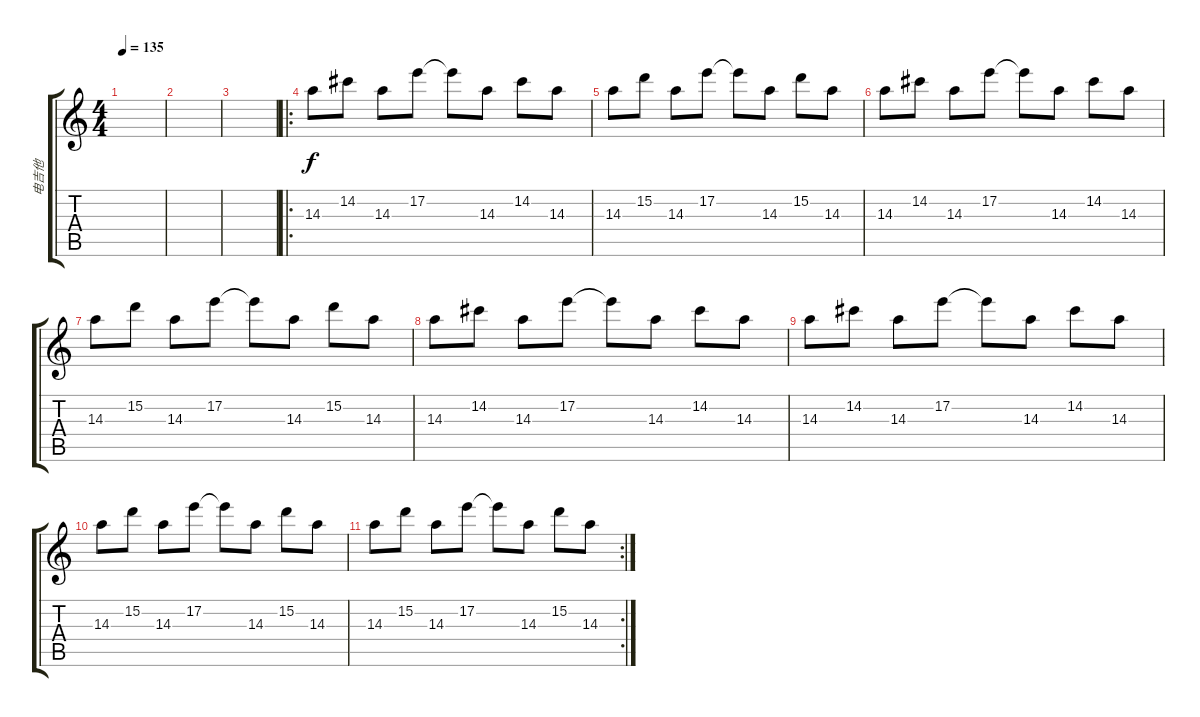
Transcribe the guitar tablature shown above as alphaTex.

\track ("电吉他" "电吉他") {instrument overdrivenguitar}
\staff {score tabs}
\tuning (E4 B3 G3 D3 A2 E2) {hide}
\ts (4 4)
\tempo 135
\clef g2
\ks c
|
|
|
\ro
14.3.8{dy f} 14.2.8 14.3.8 17.2.8 17.2{t}.8 14.3.8 14.2.8 14.3.8 |
14.3.8 15.2.8 14.3.8 17.2.8 17.2{t}.8 14.3.8 15.2.8 14.3.8 |
14.3.8 14.2.8 14.3.8 17.2.8 17.2{t}.8 14.3.8 14.2.8 14.3.8 |
14.3.8 15.2.8 14.3.8 17.2.8 17.2{t}.8 14.3.8 15.2.8 14.3.8 |
14.3.8 14.2.8 14.3.8 17.2.8 17.2{t}.8 14.3.8 14.2.8 14.3.8 |
14.3.8 14.2.8 14.3.8 17.2.8 17.2{t}.8 14.3.8 14.2.8 14.3.8 |
14.3.8 15.2.8 14.3.8 17.2.8 17.2{t}.8 14.3.8 15.2.8 14.3.8 |
\rc 2
14.3.8 15.2.8 14.3.8 17.2.8 17.2{t}.8 14.3.8 15.2.8 14.3.8
